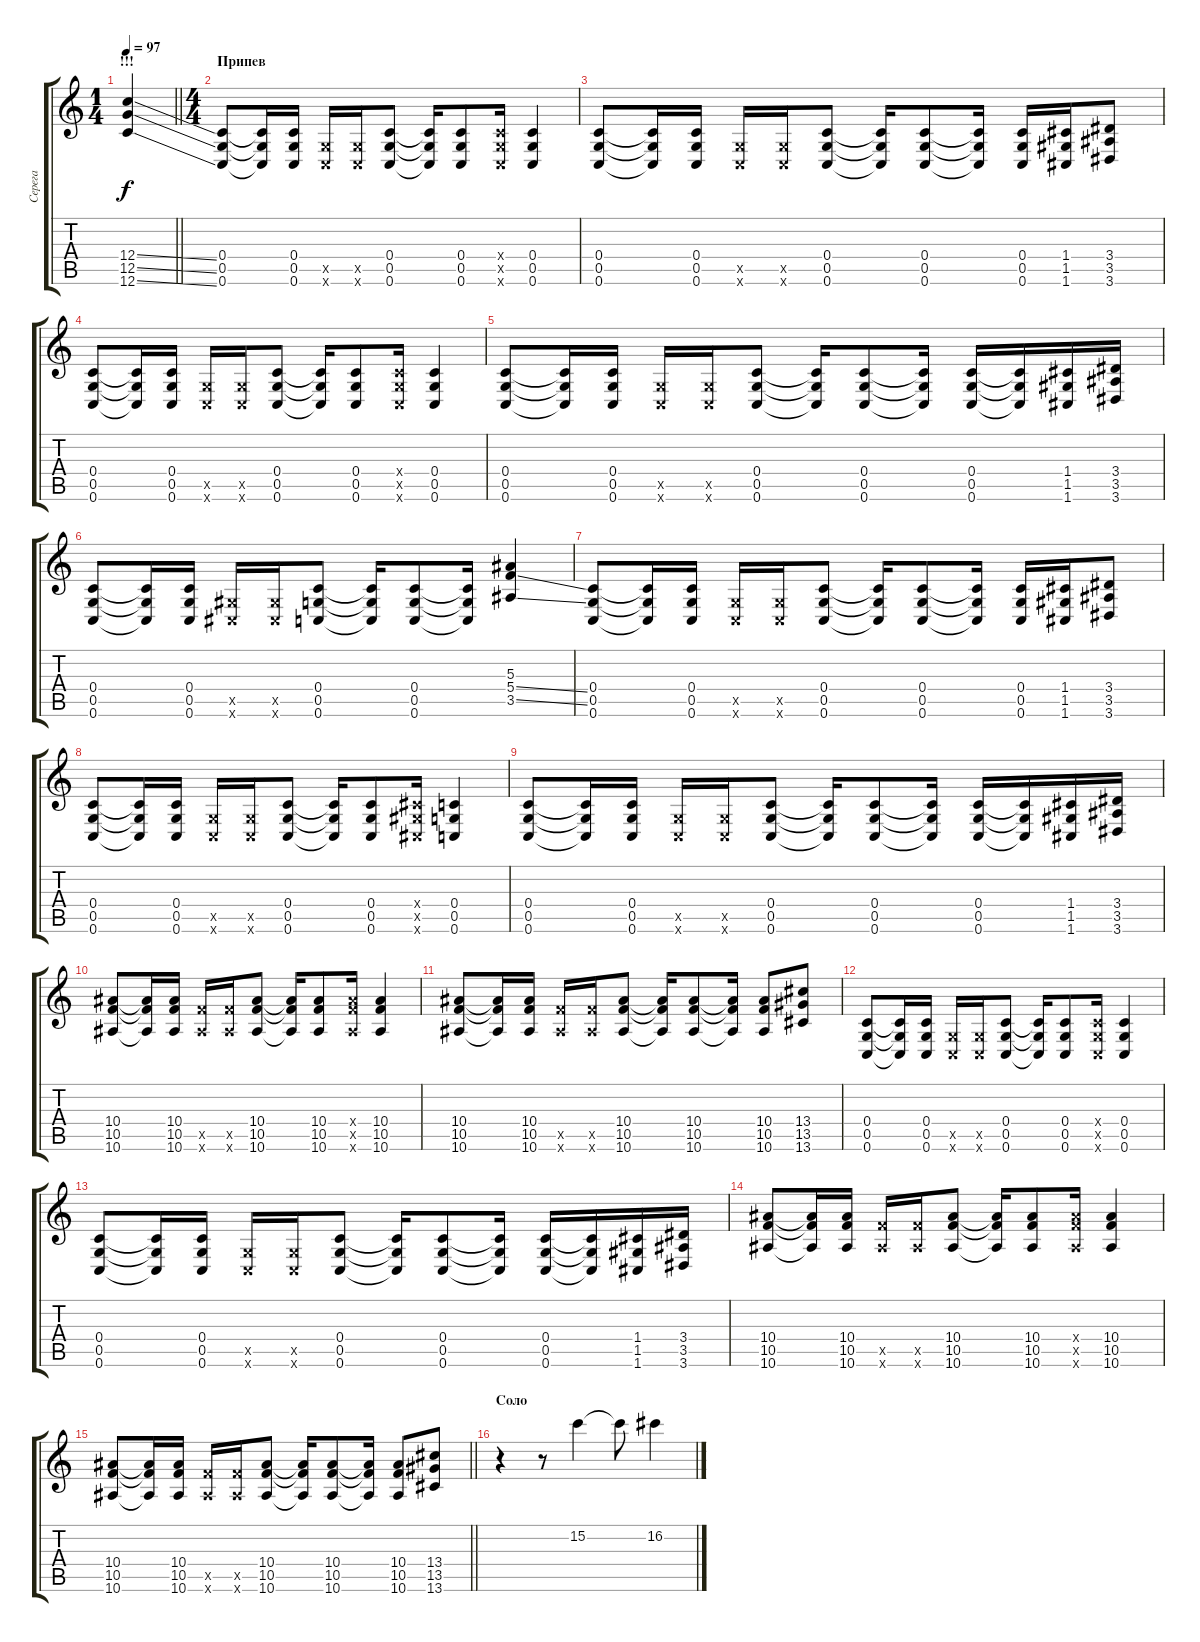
\track ("Серега" "Серега") {instrument distortionguitar}
\staff {score tabs}
\tuning (D4 A3 F3 C3 G2 C2) {hide}
\ts (1 4)
\section ("" "!!!")
\tempo 97
\clef g2
\barLineRight lightlight
\ks c
(12.4{ss} 12.5{ss} 12.6{ss}).4{dy f} |
\ts (4 4)
\section ("" "Припев")
(0.4 0.5 0.6).8 (0.4{t} 0.5{t} 0.6{t}).16 (0.4 0.5 0.6).16 (0.5{x} 0.6{x}).16 (0.5{x} 0.6{x}).16 (0.4 0.5 0.6).8 (0.4{t} 0.5{t} 0.6{t}).16 (0.4 0.5 0.6).8 (0.4{x} 0.5{x} 0.6{x}).16 (0.4 0.5 0.6).4 |
(0.4 0.5 0.6).8 (0.4{t} 0.5{t} 0.6{t}).16 (0.4 0.5 0.6).16 (0.5{x} 0.6{x}).16 (0.5{x} 0.6{x}).16 (0.4 0.5 0.6).8 (0.4{t} 0.5{t} 0.6{t}).16 (0.4 0.5 0.6).8 (0.4{t} 0.5{t} 0.6{t}).16 (0.4 0.5 0.6).16 (1.4 1.5 1.6).16 (3.4 3.5 3.6).8 |
(0.4 0.5 0.6).8 (0.4{t} 0.5{t} 0.6{t}).16 (0.4 0.5 0.6).16 (0.5{x} 0.6{x}).16 (0.5{x} 0.6{x}).16 (0.4 0.5 0.6).8 (0.4{t} 0.5{t} 0.6{t}).16 (0.4 0.5 0.6).8 (0.4{x} 0.5{x} 0.6{x}).16 (0.4 0.5 0.6).4 |
(0.4 0.5 0.6).8 (0.4{t} 0.5{t} 0.6{t}).16 (0.4 0.5 0.6).16 (0.5{x} 0.6{x}).16 (0.5{x} 0.6{x}).16 (0.4 0.5 0.6).8 (0.4{t} 0.5{t} 0.6{t}).16 (0.4 0.5 0.6).8 (0.4{t} 0.5{t} 0.6{t}).16 (0.4 0.5 0.6).16 (0.4{t} 0.5{t} 0.6{t}).16 (1.4 1.5 1.6).16 (3.4 3.5 3.6).16 |
(0.4 0.5 0.6).8 (0.4{t} 0.5{t} 0.6{t}).16 (0.4 0.5 0.6).16 (1.5{x} 1.6{x}).16 (1.5{x} 1.6{x}).16 (0.4 0.5 0.6).8 (0.4{t} 0.5{t} 0.6{t}).16 (0.4 0.5 0.6).8 (0.4{t} 0.5{t} 0.6{t}).16 (5.3 5.4{ss} 3.5{ss}).4 |
(0.4 0.5 0.6).8 (0.4{t} 0.5{t} 0.6{t}).16 (0.4 0.5 0.6).16 (0.5{x} 0.6{x}).16 (0.5{x} 0.6{x}).16 (0.4 0.5 0.6).8 (0.4{t} 0.5{t} 0.6{t}).16 (0.4 0.5 0.6).8 (0.4{t} 0.5{t} 0.6{t}).16 (0.4 0.5 0.6).16 (1.4 1.5 1.6).16 (3.4 3.5 3.6).8 |
(0.4 0.5 0.6).8 (0.4{t} 0.5{t} 0.6{t}).16 (0.4 0.5 0.6).16 (0.5{x} 0.6{x}).16 (0.5{x} 0.6{x}).16 (0.4 0.5 0.6).8 (0.4{t} 0.5{t} 0.6{t}).16 (0.4 0.5 0.6).8 (1.4{x} 1.5{x} 1.6{x}).16 (0.4 0.5 0.6).4 |
(0.4 0.5 0.6).8 (0.4{t} 0.5{t} 0.6{t}).16 (0.4 0.5 0.6).16 (0.5{x} 0.6{x}).16 (0.5{x} 0.6{x}).16 (0.4 0.5 0.6).8 (0.4{t} 0.5{t} 0.6{t}).16 (0.4 0.5 0.6).8 (0.4{t} 0.5{t} 0.6{t}).16 (0.4 0.5 0.6).16 (0.4{t} 0.5{t} 0.6{t}).16 (1.4 1.5 1.6).16 (3.4 3.5 3.6).16 |
(10.4 10.5 10.6).8 (10.4{t} 10.5{t} 10.6{t}).16 (10.4 10.5 10.6).16 (10.5{x} 10.6{x}).16 (10.5{x} 10.6{x}).16 (10.4 10.5 10.6).8 (10.4{t} 10.5{t} 10.6{t}).16 (10.4 10.5 10.6).8 (10.4{x} 10.5{x} 10.6{x}).16 (10.4 10.5 10.6).4 |
(10.4 10.5 10.6).8 (10.4{t} 10.5{t} 10.6{t}).16 (10.4 10.5 10.6).16 (10.5{x} 10.6{x}).16 (10.5{x} 10.6{x}).16 (10.4 10.5 10.6).8 (10.4{t} 10.5{t} 10.6{t}).16 (10.4 10.5 10.6).8 (10.4{t} 10.5{t} 10.6{t}).16 (10.4 10.5 10.6).8 (13.4 13.5 13.6).8 |
(0.4 0.5 0.6).8 (0.4{t} 0.5{t} 0.6{t}).16 (0.4 0.5 0.6).16 (0.5{x} 0.6{x}).16 (0.5{x} 0.6{x}).16 (0.4 0.5 0.6).8 (0.4{t} 0.5{t} 0.6{t}).16 (0.4 0.5 0.6).8 (0.4{x} 0.5{x} 0.6{x}).16 (0.4 0.5 0.6).4 |
(0.4 0.5 0.6).8 (0.4{t} 0.5{t} 0.6{t}).16 (0.4 0.5 0.6).16 (0.5{x} 0.6{x}).16 (0.5{x} 0.6{x}).16 (0.4 0.5 0.6).8 (0.4{t} 0.5{t} 0.6{t}).16 (0.4 0.5 0.6).8 (0.4{t} 0.5{t} 0.6{t}).16 (0.4 0.5 0.6).16 (0.4{t} 0.5{t} 0.6{t}).16 (1.4 1.5 1.6).16 (3.4 3.5 3.6).16 |
(10.4 10.5 10.6).8 (10.4{t} 10.5{t} 10.6{t}).16 (10.4 10.5 10.6).16 (10.5{x} 10.6{x}).16 (10.5{x} 10.6{x}).16 (10.4 10.5 10.6).8 (10.4{t} 10.5{t} 10.6{t}).16 (10.4 10.5 10.6).8 (10.4{x} 10.5{x} 10.6{x}).16 (10.4 10.5 10.6).4 |
\barLineRight lightlight
(10.4 10.5 10.6).8 (10.4{t} 10.5{t} 10.6{t}).16 (10.4 10.5 10.6).16 (10.5{x} 10.6{x}).16 (10.5{x} 10.6{x}).16 (10.4 10.5 10.6).8 (10.4{t} 10.5{t} 10.6{t}).16 (10.4 10.5 10.6).8 (10.4{t} 10.5{t} 10.6{t}).16 (10.4 10.5 10.6).8 (13.4 13.5 13.6).8 |
\section ("" "Соло")
r.4 r.8 15.2.4 15.2{t}.8 16.2.4
